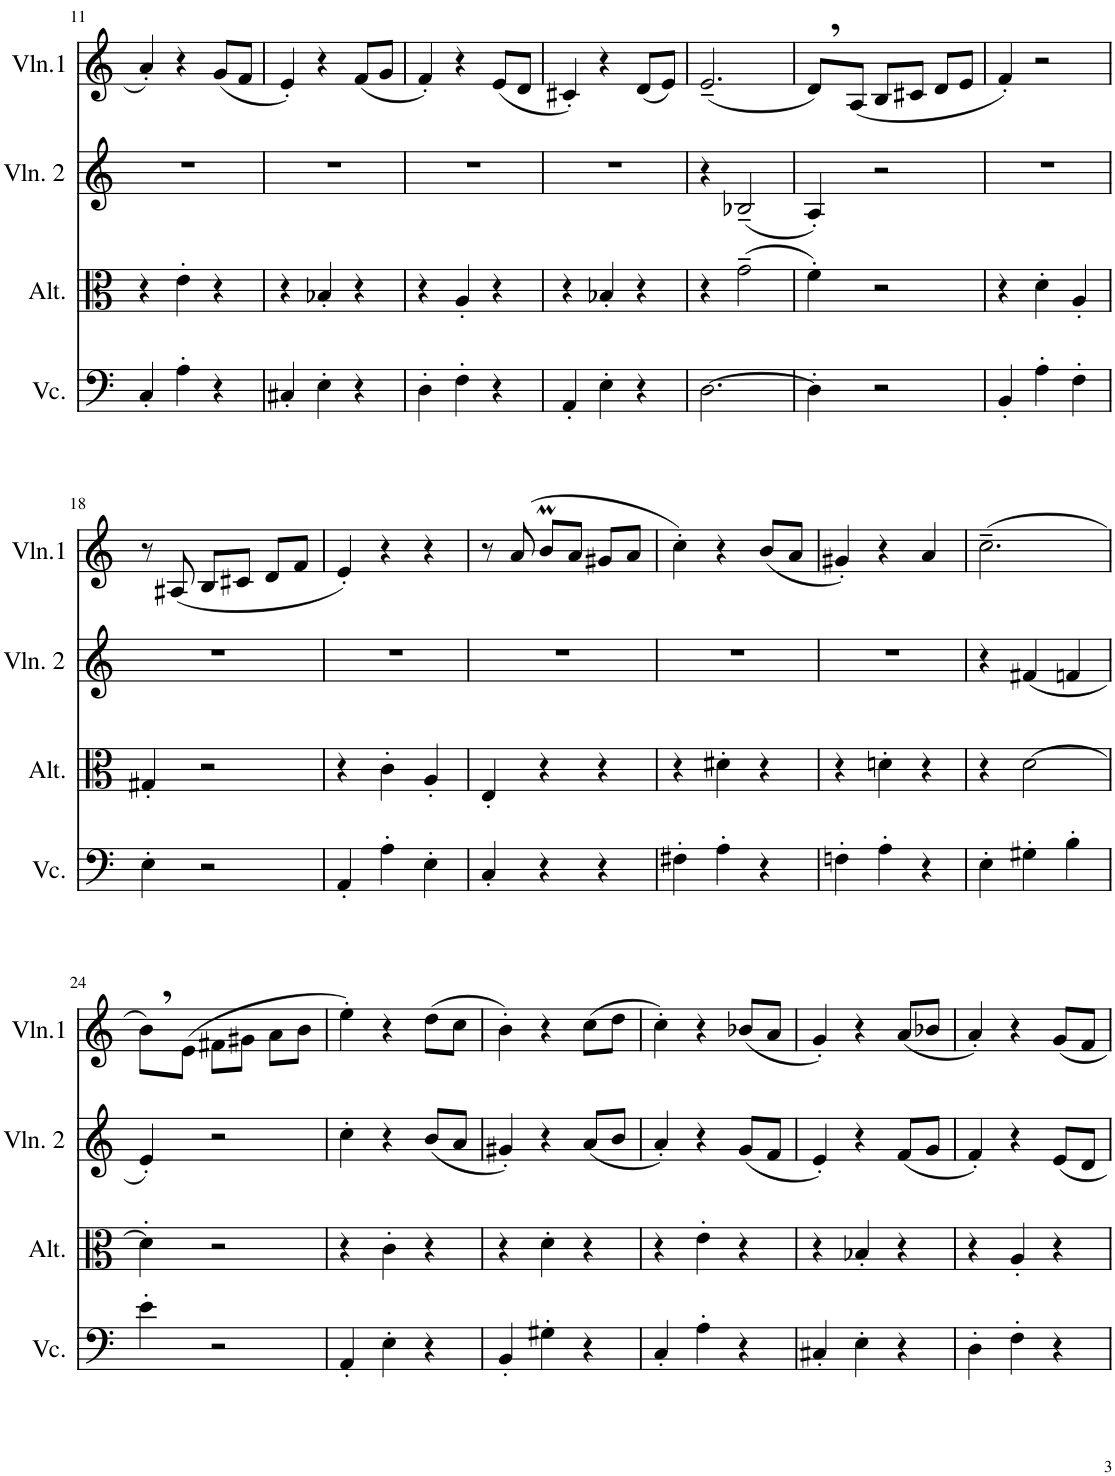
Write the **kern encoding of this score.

**kern	**kern	**kern	**kern	**kern	**kern	**kern	**kern
*part8	*part7	*part6	*part5	*part4	*part3	*part2	*part1
*staff8	*staff7	*staff6	*staff5	*staff4	*staff3	*staff2	*staff1
*I"Violoncelle	*I"Alto	*I"Violon 2	*I"Violon 1	*I"Tuba	*I"Trombone	*I"Trompette en Do	*I"Trompette en Do
*I'Vc.	*I'Alt.	*I'Vln. 2	*I'Vln.1	*I'Tba.	*I'Tbn.	*I'Tromp. Do	*I'Tromp. Do
!!LO:PB:g=z
*clefF4	*clefC3	*clefG2	*clefG2	*clefF4	*clefF4	*clefG2	*clefG2
*	*	*	*	*	*	*Trd1c2	*Trd1c2
*k[]	*k[]	*k[]	*k[]	*k[]	*k[]	*k[]	*k[]
*M3/4	*M3/4	*M3/4	*M3/4	*M3/4	*M3/4	*M3/4	*M3/4
=11	=11	=11	=11	=11	=11	=11	=11
4C'/	4r	2.r	4a'/	2.r	2.r	2.r	2.r
4A'\	4e'\	.	4r	.	.	.	.
4r	4r	.	(8g/L	.	.	.	.
.	.	.	8f/J	.	.	.	.
=12	=12	=12	=12	=12	=12	=12	=12
4C#X'/	4r	2.r	4e'/)	2.r	2.r	2.r	2.r
4E'\	4B-X'/	.	4r	.	.	.	.
4r	4r	.	(8f/L	.	.	.	.
.	.	.	8g/J	.	.	.	.
=13	=13	=13	=13	=13	=13	=13	=13
4D'\	4r	2.r	4f'/)	2.r	2.r	2.r	2.r
4F'\	4A'/	.	4r	.	.	.	.
4r	4r	.	(8e/L	.	.	.	.
.	.	.	8d/J	.	.	.	.
=14	=14	=14	=14	=14	=14	=14	=14
4AA'/	4r	2.r	4c#X'/)	2.r	2.r	2.r	2.r
4E'\	4B-X'/	.	4r	.	.	.	.
4r	4r	.	(8d/L	.	.	.	.
.	.	.	8e/J)	.	.	.	.
=15	=15	=15	=15	=15	=15	=15	=15
[2.D\	4r	4r	(2.e~/	2.r	2.r	2.r	2.r
.	(2g~\	(2B-X~/	.	.	.	.	.
=16	=16	=16	=16	=16	=16	=16	=16
4D'\]	4f'\)	4A'/)	8d,/L)	2.r	2.r	2.r	2.r
.	.	.	(8A/J	.	.	.	.
2r	2r	2r	8B/L	.	.	.	.
.	.	.	8c#X/J	.	.	.	.
.	.	.	8d/L	.	.	.	.
.	.	.	8e/J	.	.	.	.
=17	=17	=17	=17	=17	=17	=17	=17
4BB'/	4r	2.r	4f'/)	2.r	2.r	2.r	2.r
4A'\	4d'\	.	2r	.	.	.	.
4F'\	4A'/	.	.	.	.	.	.
!!LO:LB:g=z
=18	=18	=18	=18	=18	=18	=18	=18
4E'\	4G#X'/	2.r	8r	2.r	2.r	2.r	2.r
.	.	.	(8A#X/	.	.	.	.
2r	2r	.	8B/L	.	.	.	.
.	.	.	8c#X/J	.	.	.	.
.	.	.	8d/L	.	.	.	.
.	.	.	8f/J	.	.	.	.
=19	=19	=19	=19	=19	=19	=19	=19
4AA'/	4r	2.r	4e'/)	2.r	2.r	2.r	2.r
4A'\	4c'\	.	4r	.	.	.	.
4E'\	4A'/	.	4r	.	.	.	.
=20	=20	=20	=20	=20	=20	=20	=20
4C'/	4E'/	2.r	8r	2.r	2.r	2.r	2.r
.	.	.	(8a/	.	.	.	.
4r	4r	.	8bm/L	.	.	.	.
.	.	.	8a/J	.	.	.	.
4r	4r	.	8g#X/L	.	.	.	.
.	.	.	8a/J	.	.	.	.
=21	=21	=21	=21	=21	=21	=21	=21
4F#X'\	4r	2.r	4cc'\)	2.r	2.r	2.r	2.r
4A'\	4d#X'\	.	4r	.	.	.	.
4r	4r	.	(8b/L	.	.	.	.
.	.	.	8a/J	.	.	.	.
=22	=22	=22	=22	=22	=22	=22	=22
4Fn'\	4r	2.r	4g#X'/)	2.r	2.r	2.r	2.r
4A'\	4dn'\	.	4r	.	.	.	.
4r	4r	.	4a/	.	.	.	.
=23	=23	=23	=23	=23	=23	=23	=23
4E'\	4r	4r	(2.cc~\	2.r	2.r	2.r	2.r
4G#X'\	[2d\	(4f#X/	.	.	.	.	.
4B'\	.	4fn/	.	.	.	.	.
!!LO:LB:g=z
=24	=24	=24	=24	=24	=24	=24	=24
4e'\	4d'\]	4e'/)	8b,\L)	2.r	2.r	2.r	2.r
.	.	.	(8e\J	.	.	.	.
2r	2r	2r	8f#X\L	.	.	.	.
.	.	.	8g#X\J	.	.	.	.
.	.	.	8a\L	.	.	.	.
.	.	.	8b\J	.	.	.	.
=25	=25	=25	=25	=25	=25	=25	=25
4AA'/	4r	4cc'\	4ee'\)	2.r	2.r	2.r	2.r
4E'\	4c'\	4r	4r	.	.	.	.
4r	4r	(8b/L	(8dd\L	.	.	.	.
.	.	8a/J	8cc\J	.	.	.	.
=26	=26	=26	=26	=26	=26	=26	=26
4BB'/	4r	4g#X'/)	4b'\)	2.r	2.r	2.r	2.r
4G#X'\	4d'\	4r	4r	.	.	.	.
4r	4r	(8a/L	(8cc\L	.	.	.	.
.	.	8b/J	8dd\J	.	.	.	.
=27	=27	=27	=27	=27	=27	=27	=27
4C'/	4r	4a'/)	4cc'\)	2.r	2.r	2.r	2.r
4A'\	4e'\	4r	4r	.	.	.	.
4r	4r	(8g/L	(8b-X/L	.	.	.	.
.	.	8f/J	8a/J	.	.	.	.
=28	=28	=28	=28	=28	=28	=28	=28
4C#X'/	4r	4e'/)	4g'/)	2.r	2.r	2.r	2.r
4E'\	4B-X'/	4r	4r	.	.	.	.
4r	4r	(8f/L	(8a/L	.	.	.	.
.	.	8g/J	8b-X/J	.	.	.	.
=29	=29	=29	=29	=29	=29	=29	=29
4D'\	4r	4f'/)	4a'/)	2.r	2.r	2.r	2.r
4F'\	4A'/	4r	4r	.	.	.	.
4r	4r	8e/L	8g/L	.	.	.	.
.	.	8d/J	8f/J	.	.	.	.
=	=	=	=	=	=	=	=
*-	*-	*-	*-	*-	*-	*-	*-
